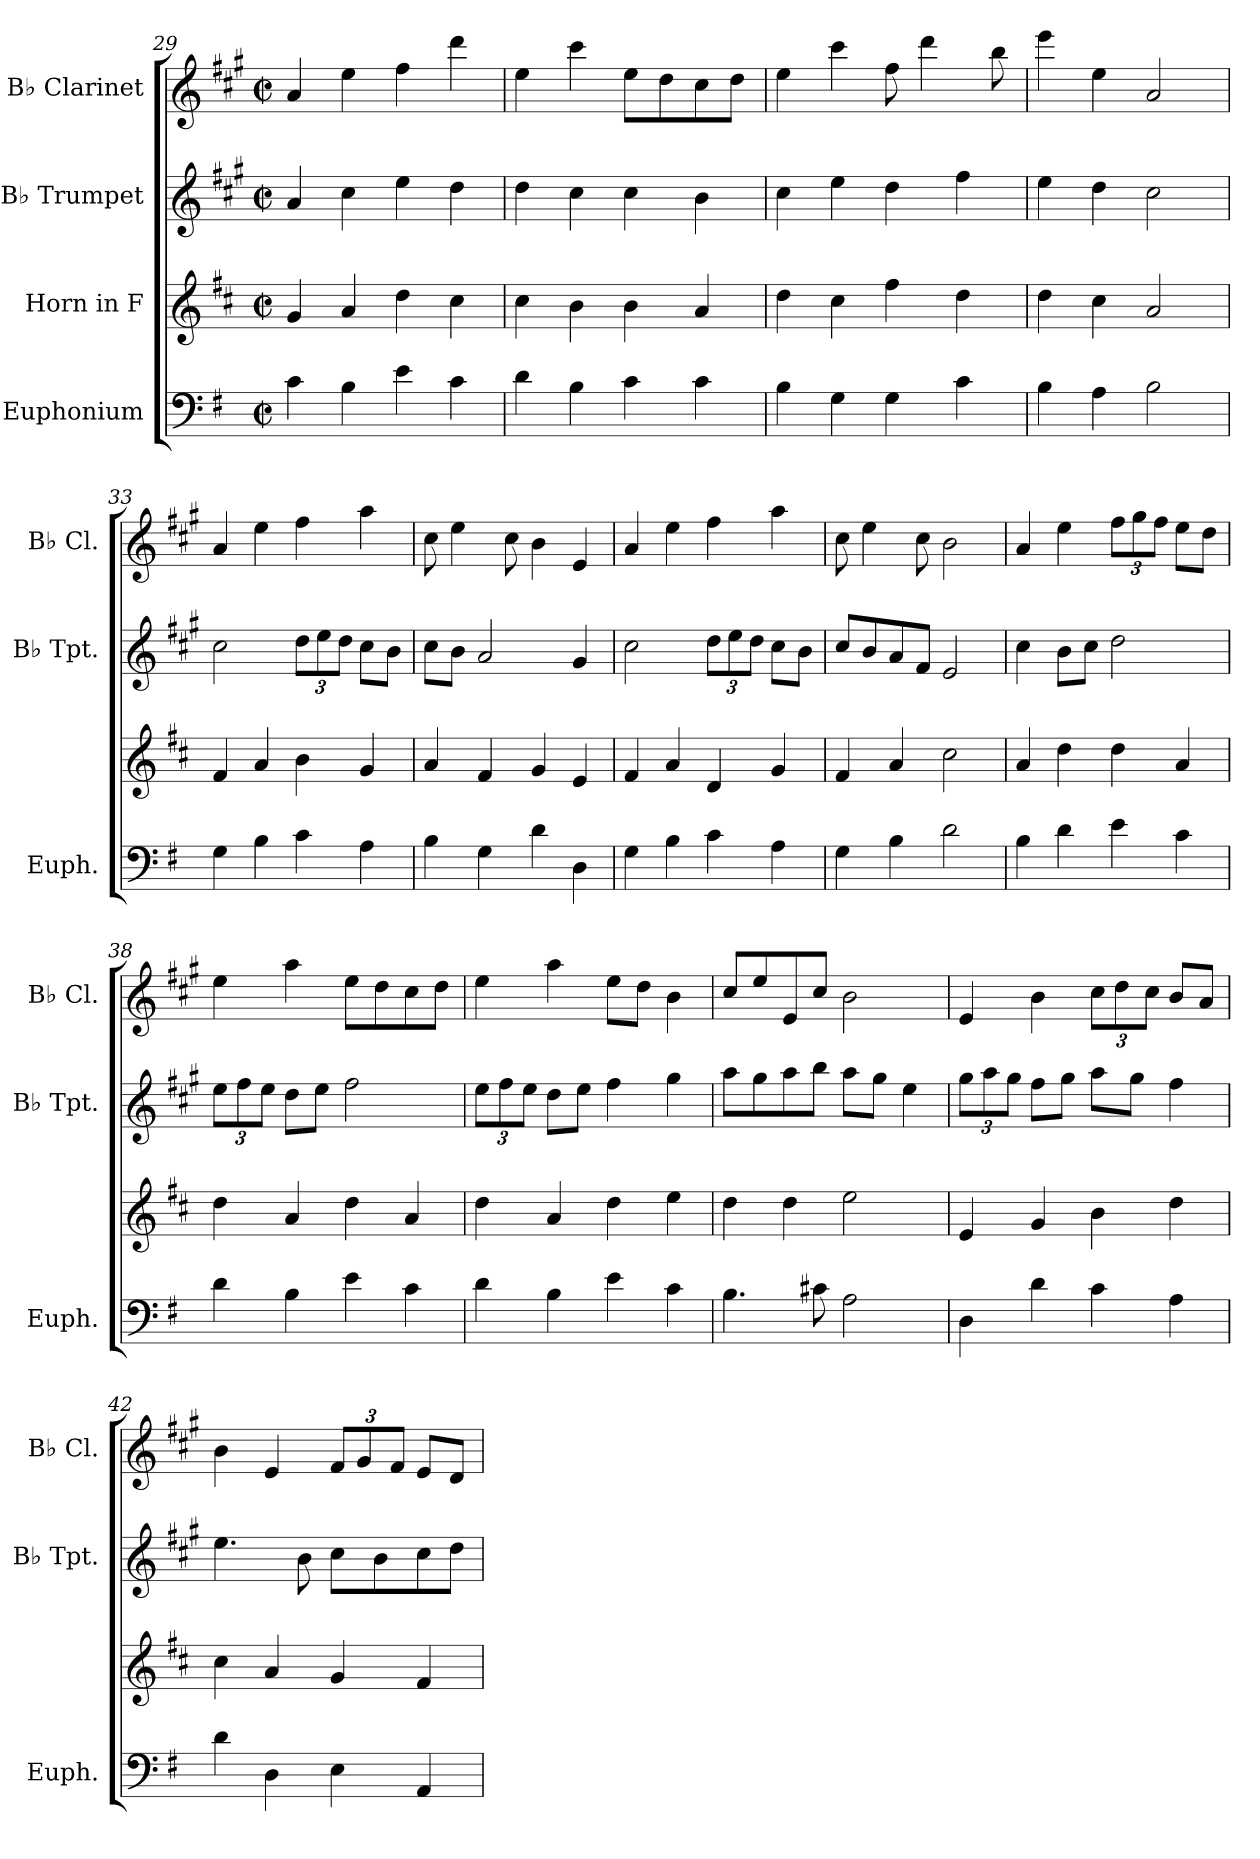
**kern	**kern	**kern	**kern
*part4	*part3	*part2	*part1
*staff4	*staff3	*staff2	*staff1
*I"Euphonium	*I"Horn in F	*I"B♭ Trumpet	*I"B♭ Clarinet
*I'Euph.	*	*I'B♭ Tpt.	*I'B♭ Cl.
*clefF4	*clefG2	*clefG2	*clefG2
*	*ITrd4c7	*ITrd1c2	*ITrd1c2
*k[f#]	*k[f#]	*k[f#]	*k[f#]
*M2/2	*M2/2	*M2/2	*M2/2
*met(c|)	*met(c|)	*met(c|)	*met(c|)
=29	=29	=29	=29
4c\	4c/	4g/	4g/
4B\	4d/	4b\	4dd\
4e\	4g\	4dd\	4ee\
4c\	4f#\	4cc\	4ccc\
=30	=30	=30	=30
4d\	4f#\	4cc\	4dd\
4B\	4e\	4b\	4bb\
4c\	4e\	4b\	8dd\L
.	.	.	8cc\
4c\	4d/	4a\	8b\
.	.	.	8cc\J
=31	=31	=31	=31
4B\	4g\	4b\	4dd\
4G\	4f#\	4dd\	4bb\
4G\	4b\	4cc\	8ee\
.	.	.	4ccc\
4c\	4g\	4ee\	.
.	.	.	8aa\
=32	=32	=32	=32
4B\	4g\	4dd\	4ddd\
4A\	4f#\	4cc\	4dd\
2B\	2d/	2b\	2g/
=33	=33	=33	=33
4G\	4B/	2b\	4g/
4B\	4d/	.	4dd\
*	*	*Xbrackettup	*
4c\	4e\	12cc\L	4ee\
.	.	12dd\	.
.	.	12cc\J	.
4A\	4c/	8b\L	4gg\
.	.	8a\J	.
!!LO:PB:g=z
=34	=34	=34	=34
4B\	4d/	8b\L	8b\
.	.	8a\J	4dd\
4G\	4B/	2g/	.
.	.	.	8b\
4d\	4c/	.	4a\
4D\	4A/	4f#/	4d/
=35	=35	=35	=35
4G\	4B/	2b\	4g/
4B\	4d/	.	4dd\
4c\	4G/	12cc\L	4ee\
.	.	12dd\	.
.	.	12cc\J	.
4A\	4c/	8b\L	4gg\
.	.	8a\J	.
=36	=36	=36	=36
4G\	4B/	8b/L	8b\
.	.	8a/	4dd\
4B\	4d/	8g/	.
.	.	8e/J	8b\
2d\	2f#\	2d/	2a\
=37	=37	=37	=37
4B\	4d/	4b\	4g/
4d\	4g\	8a\L	4dd\
.	.	8b\J	.
*	*	*	*Xbrackettup
4e\	4g\	2cc\	12ee\L
.	.	.	12ff#\
.	.	.	12ee\J
4c\	4d/	.	8dd\L
.	.	.	8cc\J
=38	=38	=38	=38
4d\	4g\	12dd\L	4dd\
.	.	12ee\	.
.	.	12dd\J	.
4B\	4d/	8cc\L	4gg\
.	.	8dd\J	.
4e\	4g\	2ee\	8dd\L
.	.	.	8cc\
4c\	4d/	.	8b\
.	.	.	8cc\J
!!LO:LB:g=z
=39	=39	=39	=39
4d\	4g\	12dd\L	4dd\
.	.	12ee\	.
.	.	12dd\J	.
4B\	4d/	8cc\L	4gg\
.	.	8dd\J	.
4e\	4g\	4ee\	8dd\L
.	.	.	8cc\J
4c\	4a\	4ff#\	4a\
=40	=40	=40	=40
4.B\	4g\	8gg\L	8b/L
.	.	8ff#\	8dd/
.	4g\	8gg\	8d/
8c#X\	.	8aa\J	8b/J
2A\	2a\	8gg\L	2a\
.	.	8ff#\J	.
.	.	4dd\	.
=41	=41	=41	=41
4D\	4A/	12ff#\L	4d/
.	.	12gg\	.
.	.	12ff#\J	.
4d\	4c/	8ee\L	4a\
.	.	8ff#\J	.
4c\	4e\	8gg\L	12b\L
.	.	.	12cc\
.	.	8ff#\J	.
.	.	.	12b\J
4A\	4g\	4ee\	8a/L
.	.	.	8g/J
=42	=42	=42	=42
4d\	4f#\	4.dd\	4a\
4D\	4d/	.	4d/
.	.	8a\	.
4E\	4c/	8b\L	12e/L
.	.	.	12f#/
.	.	8a\	.
.	.	.	12e/J
4AA/	4B/	8b\	8d/L
.	.	8cc\J	8c/J
=	=	=	=
*-	*-	*-	*-
